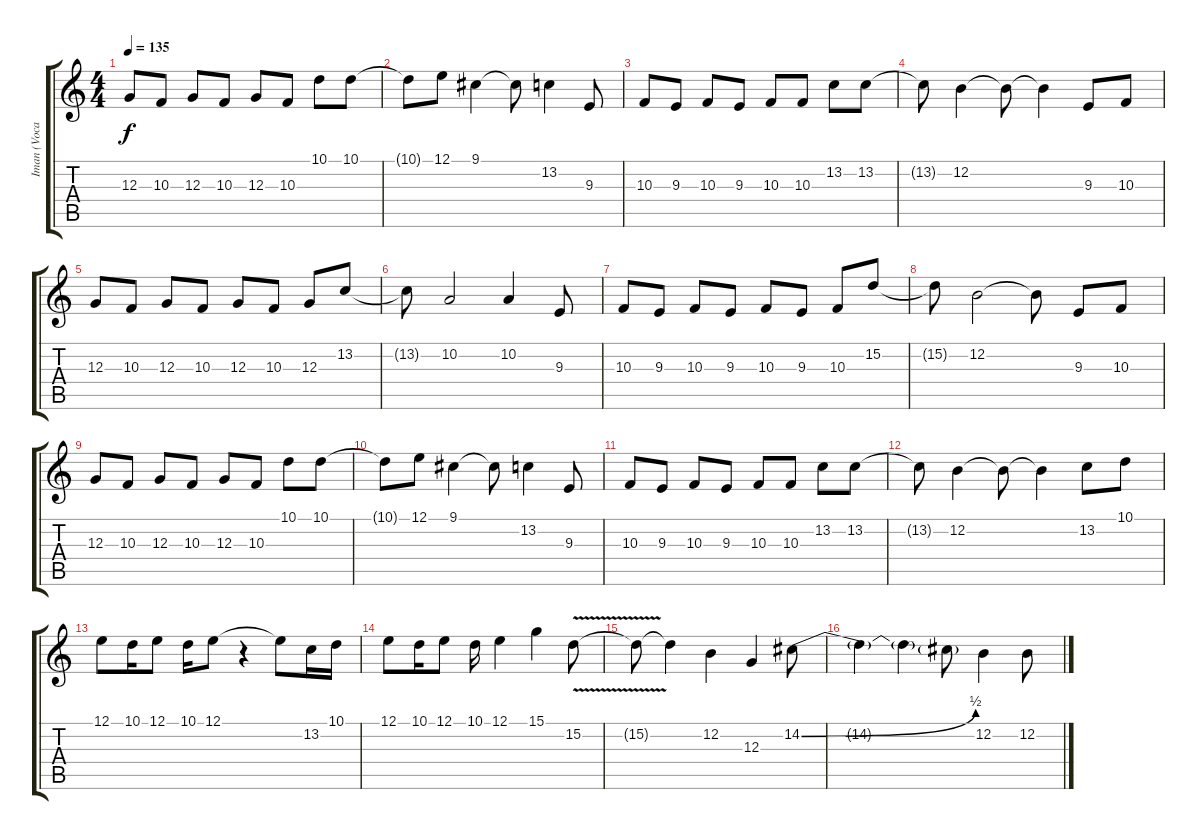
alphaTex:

\track ("Iman (Vocal)" "Iman (Voca") {instrument flute}
\staff {score tabs}
\tuning (E4 B3 G3 D3 A2 E2) {hide}
\ts (4 4)
\tempo 135
\clef g2
\ks c
12.3.8{dy f} 10.3.8 12.3.8 10.3.8 12.3.8 10.3.8 10.1.8 10.1.8 |
10.1{t}.8 12.1.8 9.1.4 9.1{t}.8 13.2.4 9.3.8 |
10.3.8 9.3.8 10.3.8 9.3.8 10.3.8 10.3.8 13.2.8 13.2.8 |
13.2{t}.8 12.2.4 12.2{t}.8 12.2{t}.4 9.3.8 10.3.8 |
12.3.8 10.3.8 12.3.8 10.3.8 12.3.8 10.3.8 12.3.8 13.2.8 |
13.2{t}.8 10.2.2 10.2.4 9.3.8 |
10.3.8 9.3.8 10.3.8 9.3.8 10.3.8 9.3.8 10.3.8 15.2.8 |
15.2{t}.8 12.2.2 12.2{t}.8 9.3.8 10.3.8 |
12.3.8 10.3.8 12.3.8 10.3.8 12.3.8 10.3.8 10.1.8 10.1.8 |
10.1{t}.8 12.1.8 9.1.4 9.1{t}.8 13.2.4 9.3.8 |
10.3.8 9.3.8 10.3.8 9.3.8 10.3.8 10.3.8 13.2.8 13.2.8 |
13.2{t}.8 12.2.4 12.2{t}.8 12.2{t}.4 13.2.8 10.1.8 |
12.1.8 10.1.16 12.1.8 10.1.16 12.1.8 r.4 12.1{t}.8 13.2.16 10.1.16 |
12.1.8 10.1.16 12.1.8 10.1.16 12.1.4 15.1.4 15.2{v}.8 |
15.2{t}.8 15.2{t}.4 12.2.4 12.3.4 14.2{be (bend 0 0 60 2)}.8 |
14.2{t}.4 14.2{t}.4 14.2{t}.8 12.2.4 12.2.8
